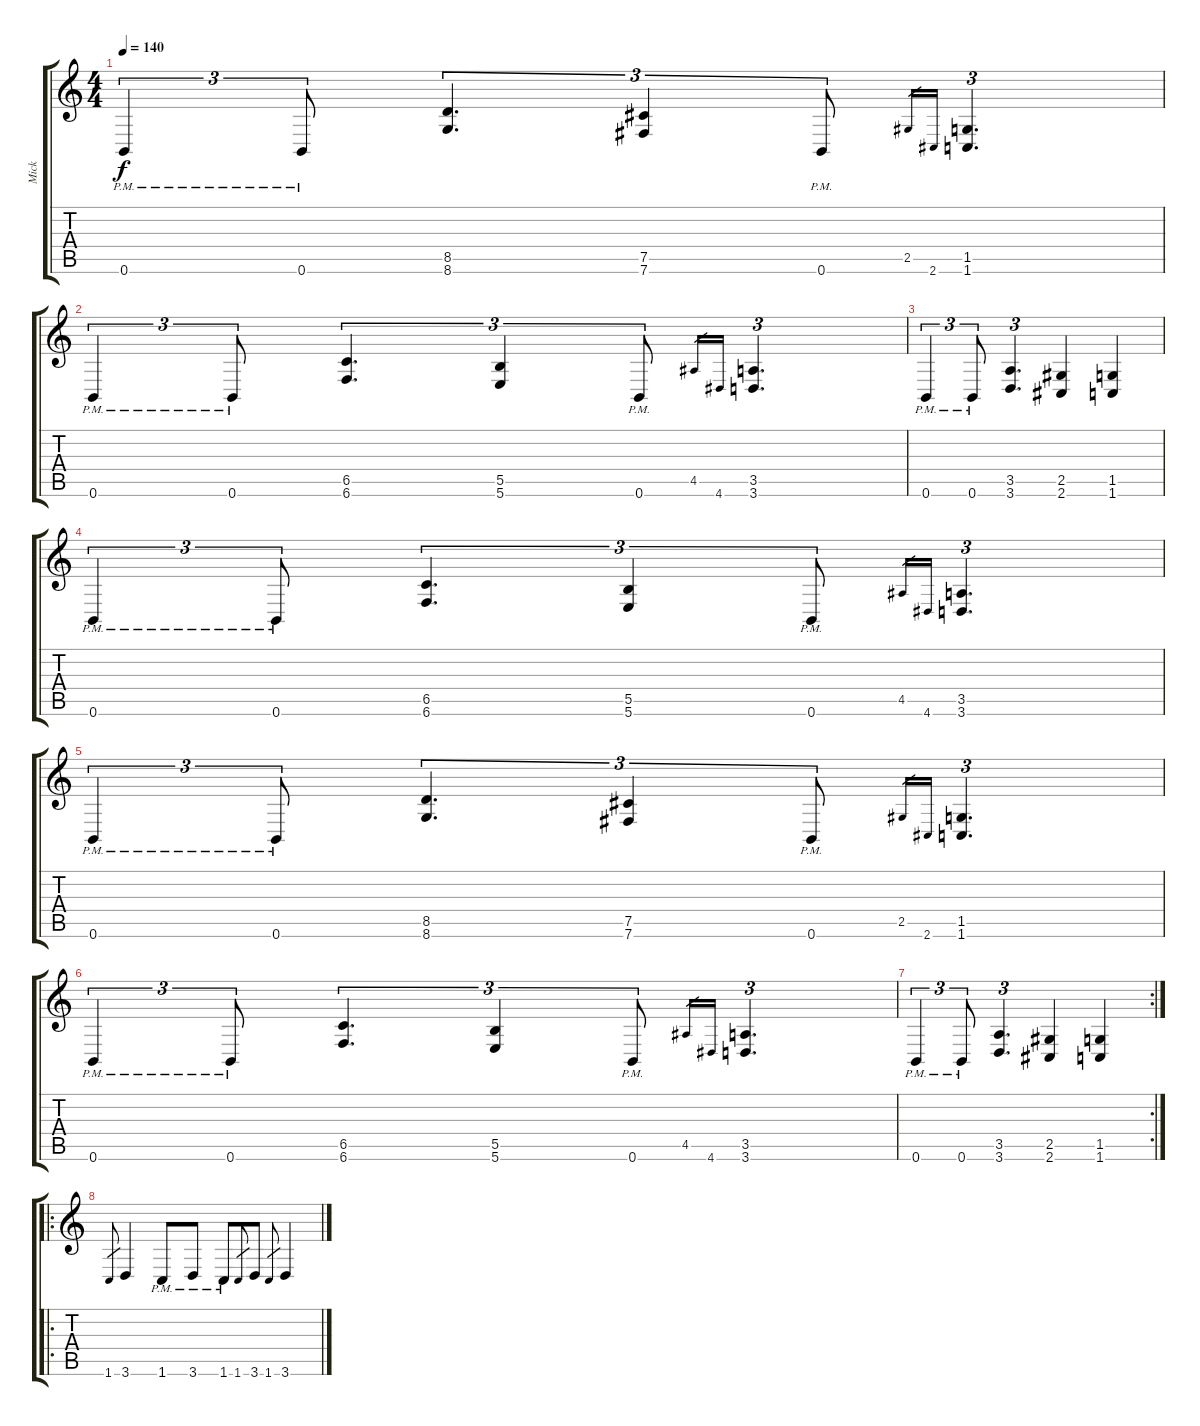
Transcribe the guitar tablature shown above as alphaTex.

\track ("Mick" "Mick") {instrument distortionguitar}
\staff {score tabs}
\tuning (Db4 Ab3 E3 B2 Gb2 B1) {hide}
\ts (4 4)
\tempo 140
\clef g2
\ks c
0.6{pm}.4{tu (3 2) dy f} 0.6{pm}.8{tu (3 2)} (8.5 8.6).4{d tu (3 2)} (7.5 7.6).4{tu (3 2)} 0.6{pm}.8{tu (3 2)} 2.5.16{gr} 2.6.16{gr} (1.5 1.6).4{d tu (3 2)} |
0.6{pm}.4{tu (3 2)} 0.6{pm}.8{tu (3 2)} (6.5 6.6).4{d tu (3 2)} (5.5 5.6).4{tu (3 2)} 0.6{pm}.8{tu (3 2)} 4.5.16{gr} 4.6.16{gr} (3.5 3.6).4{d tu (3 2)} |
0.6{pm}.4{tu (3 2)} 0.6{pm}.8{tu (3 2)} (3.5 3.6).4{d tu (3 2)} (2.5 2.6).4 (1.5 1.6).4 |
0.6{pm}.4{tu (3 2)} 0.6{pm}.8{tu (3 2)} (6.5 6.6).4{d tu (3 2)} (5.5 5.6).4{tu (3 2)} 0.6{pm}.8{tu (3 2)} 4.5.16{gr} 4.6.16{gr} (3.5 3.6).4{d tu (3 2)} |
0.6{pm}.4{tu (3 2)} 0.6{pm}.8{tu (3 2)} (8.5 8.6).4{d tu (3 2)} (7.5 7.6).4{tu (3 2)} 0.6{pm}.8{tu (3 2)} 2.5.16{gr} 2.6.16{gr} (1.5 1.6).4{d tu (3 2)} |
0.6{pm}.4{tu (3 2)} 0.6{pm}.8{tu (3 2)} (6.5 6.6).4{d tu (3 2)} (5.5 5.6).4{tu (3 2)} 0.6{pm}.8{tu (3 2)} 4.5.16{gr} 4.6.16{gr} (3.5 3.6).4{d tu (3 2)} |
\rc 2
0.6{pm}.4{tu (3 2)} 0.6{pm}.8{tu (3 2)} (3.5 3.6).4{d tu (3 2)} (2.5 2.6).4 (1.5 1.6).4 |
\ro
1.6.8{gr} 3.6.4 1.6{pm}.8 3.6{pm}.8 1.6{pm}.8 1.6.8{gr} 3.6.8 1.6.8{gr} 3.6.4
